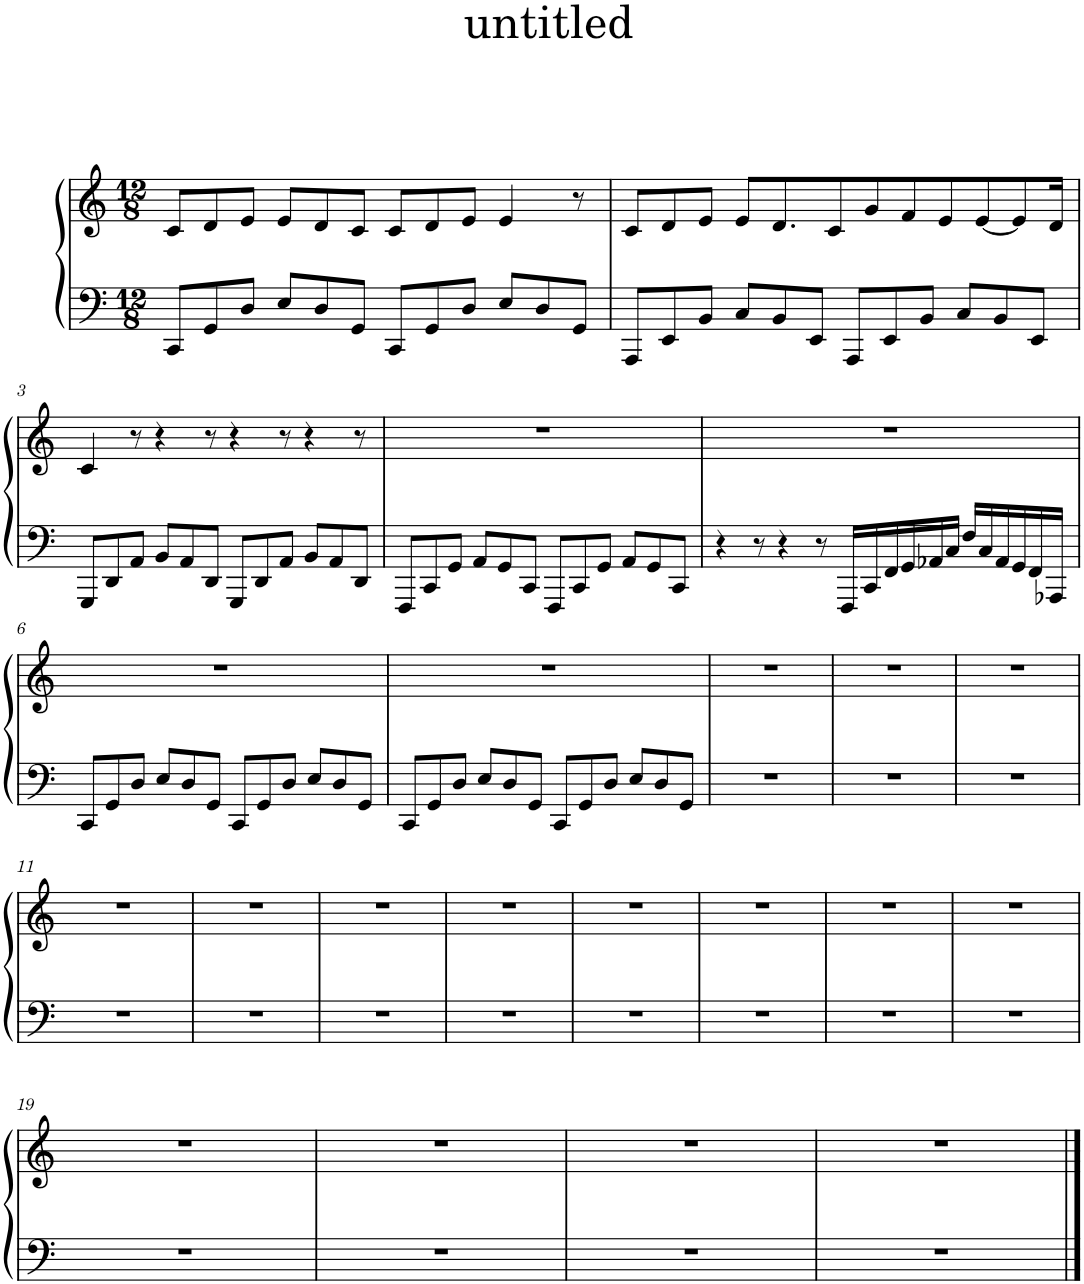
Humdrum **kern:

**kern	**kern
*part1	*part1
*staff2	*staff1
*I"Piano	*
*I'Pno.	*
*clefF4	*clefG2
*k[]	*k[]
*M12/8	*M12/8
=1	=1
8CC/L	8c/L
8GG/	8d/
8D/J	8e/J
8E/L	8e/L
8D/	8d/
8GG/J	8c/J
8CC/L	8c/L
8GG/	8d/
8D/J	8e/J
8E/L	4e/
8D/	.
8GG/J	8r
=2	=2
8AAA/L	8c/L
8EE/	8d/
8BB/J	8e/J
8C/L	8e/L
8BB/	8.d/
8EE/J	.
.	8c/
8AAA/L	.
.	8g/
8EE/	.
.	8f/
8BB/J	.
.	8e/
8C/L	.
.	[8e/
8BB/	.
.	8e/]
8EE/J	.
.	16d/Jk
!!LO:LB:g=z
=3	=3
8GGG/L	4c/
8DD/	.
8AA/J	8r
8BB/L	4r
8AA/	.
8DD/J	8r
8GGG/L	4r
8DD/	.
8AA/J	8r
8BB/L	4r
8AA/	.
8DD/J	8r
=4	=4
8FFF/L	1.r
8CC/	.
8GG/J	.
8AA/L	.
8GG/	.
8CC/J	.
8FFF/L	.
8CC/	.
8GG/J	.
8AA/L	.
8GG/	.
8CC/J	.
=5	=5
4r	1.r
8r	.
4r	.
8r	.
16FFF/LL	.
16CC/	.
16FF/	.
16GG/	.
16AA-X/	.
16C/JJ	.
16F/LL	.
16C/	.
16AA-/	.
16GG/	.
16FF/	.
16AAA-X/JJ	.
!!LO:LB:g=z
=6	=6
8CC/L	1.r
8GG/	.
8D/J	.
8E/L	.
8D/	.
8GG/J	.
8CC/L	.
8GG/	.
8D/J	.
8E/L	.
8D/	.
8GG/J	.
=7	=7
8CC/L	1.r
8GG/	.
8D/J	.
8E/L	.
8D/	.
8GG/J	.
8CC/L	.
8GG/	.
8D/J	.
8E/L	.
8D/	.
8GG/J	.
=8	=8
1.r	1.r
=9	=9
1.r	1.r
=10	=10
1.r	1.r
!!LO:LB:g=z
=11	=11
1.r	1.r
=12	=12
1.r	1.r
=13	=13
1.r	1.r
=14	=14
1.r	1.r
=15	=15
1.r	1.r
=16	=16
1.r	1.r
=17	=17
1.r	1.r
=18	=18
1.r	1.r
!!LO:LB:g=z
=19	=19
1.r	1.r
=20	=20
1.r	1.r
=21	=21
1.r	1.r
=22	=22
1.r	1.r
==	==
*-	*-
